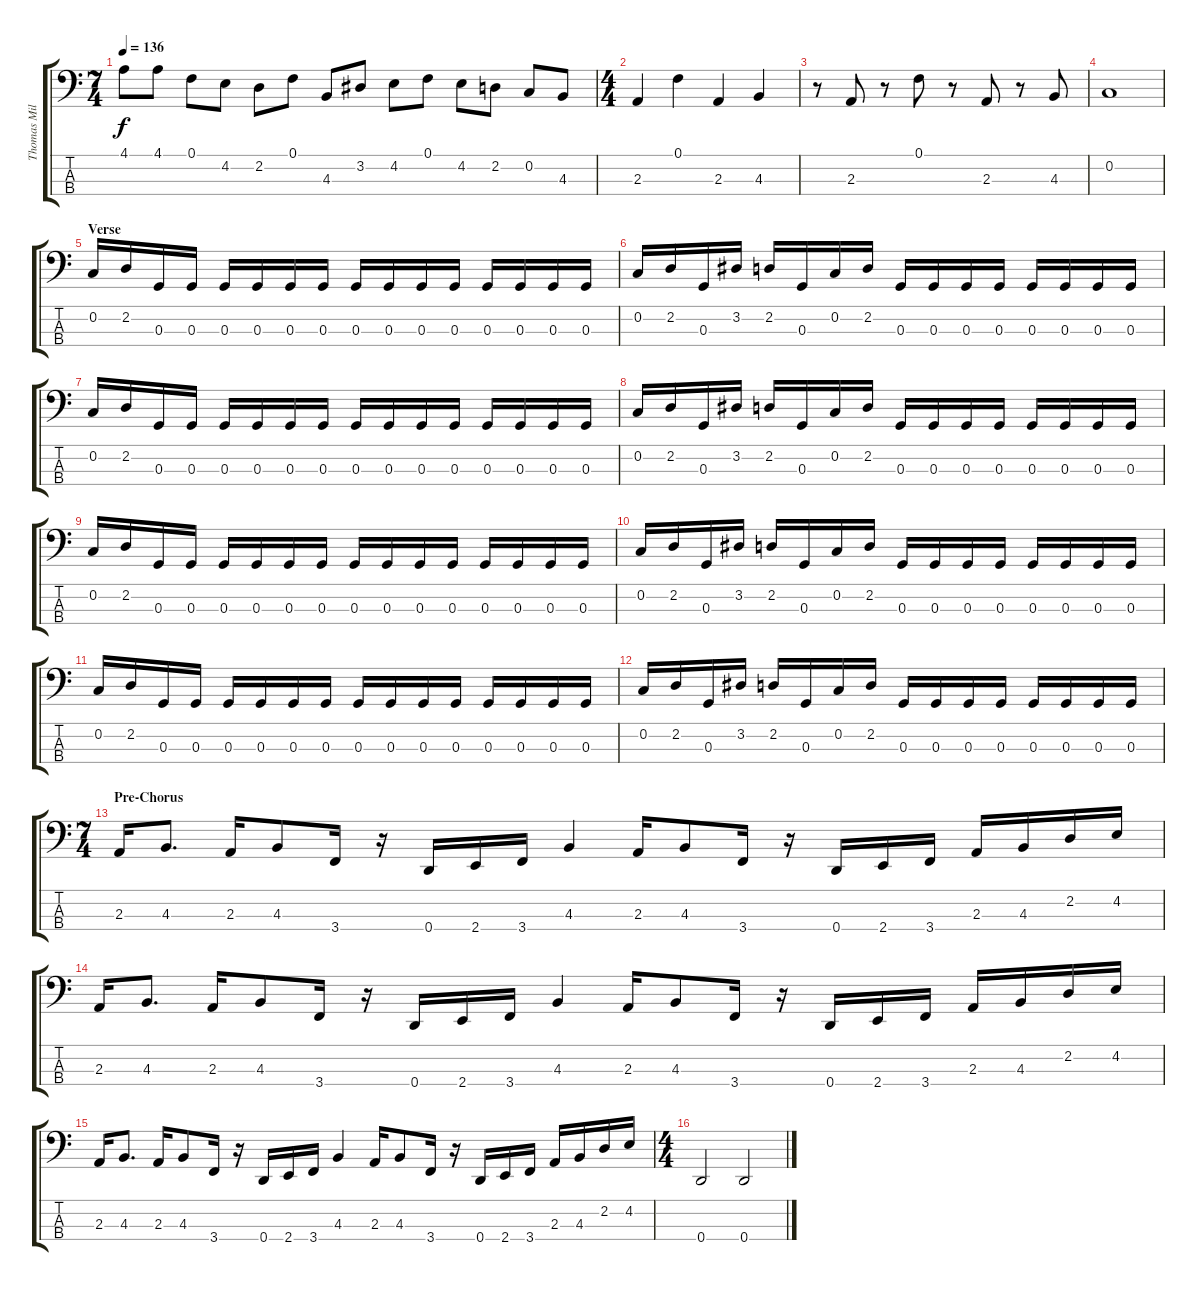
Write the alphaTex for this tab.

\track ("Thomas Miller" "Thomas Mil") {instrument electricbassfinger}
\staff {score tabs}
\tuning (F2 C2 G1 D1) {hide}
\ts (7 4)
\tempo 136
\clef f4
\ks c
4.1.8{dy f} 4.1.8 0.1.8 4.2.8 2.2.8 0.1.8 4.3.8 3.2.8 4.2.8 0.1.8 4.2.8 2.2.8 0.2.8 4.3.8 |
\ts (4 4)
2.3.4 0.1.4 2.3.4 4.3.4 |
r.8 2.3.8 r.8 0.1.8 r.8 2.3.8 r.8 4.3.8 |
0.2.1 |
\section ("" "Verse")
0.2.16 2.2.16 0.3.16 0.3.16 0.3.16 0.3.16 0.3.16 0.3.16 0.3.16 0.3.16 0.3.16 0.3.16 0.3.16 0.3.16 0.3.16 0.3.16 |
0.2.16 2.2.16 0.3.16 3.2.16 2.2.16 0.3.16 0.2.16 2.2.16 0.3.16 0.3.16 0.3.16 0.3.16 0.3.16 0.3.16 0.3.16 0.3.16 |
0.2.16 2.2.16 0.3.16 0.3.16 0.3.16 0.3.16 0.3.16 0.3.16 0.3.16 0.3.16 0.3.16 0.3.16 0.3.16 0.3.16 0.3.16 0.3.16 |
0.2.16 2.2.16 0.3.16 3.2.16 2.2.16 0.3.16 0.2.16 2.2.16 0.3.16 0.3.16 0.3.16 0.3.16 0.3.16 0.3.16 0.3.16 0.3.16 |
0.2.16 2.2.16 0.3.16 0.3.16 0.3.16 0.3.16 0.3.16 0.3.16 0.3.16 0.3.16 0.3.16 0.3.16 0.3.16 0.3.16 0.3.16 0.3.16 |
0.2.16 2.2.16 0.3.16 3.2.16 2.2.16 0.3.16 0.2.16 2.2.16 0.3.16 0.3.16 0.3.16 0.3.16 0.3.16 0.3.16 0.3.16 0.3.16 |
0.2.16 2.2.16 0.3.16 0.3.16 0.3.16 0.3.16 0.3.16 0.3.16 0.3.16 0.3.16 0.3.16 0.3.16 0.3.16 0.3.16 0.3.16 0.3.16 |
0.2.16 2.2.16 0.3.16 3.2.16 2.2.16 0.3.16 0.2.16 2.2.16 0.3.16 0.3.16 0.3.16 0.3.16 0.3.16 0.3.16 0.3.16 0.3.16 |
\ts (7 4)
\section ("" "Pre-Chorus")
2.3.16 4.3.8{d} 2.3.16 4.3.8 3.4.16 r.16 0.4.16 2.4.16 3.4.16 4.3.4 2.3.16 4.3.8 3.4.16 r.16 0.4.16 2.4.16 3.4.16 2.3.16 4.3.16 2.2.16 4.2.16 |
2.3.16 4.3.8{d} 2.3.16 4.3.8 3.4.16 r.16 0.4.16 2.4.16 3.4.16 4.3.4 2.3.16 4.3.8 3.4.16 r.16 0.4.16 2.4.16 3.4.16 2.3.16 4.3.16 2.2.16 4.2.16 |
2.3.16 4.3.8{d} 2.3.16 4.3.8 3.4.16 r.16 0.4.16 2.4.16 3.4.16 4.3.4 2.3.16 4.3.8 3.4.16 r.16 0.4.16 2.4.16 3.4.16 2.3.16 4.3.16 2.2.16 4.2.16 |
\ts (4 4)
0.4.2 0.4.2
